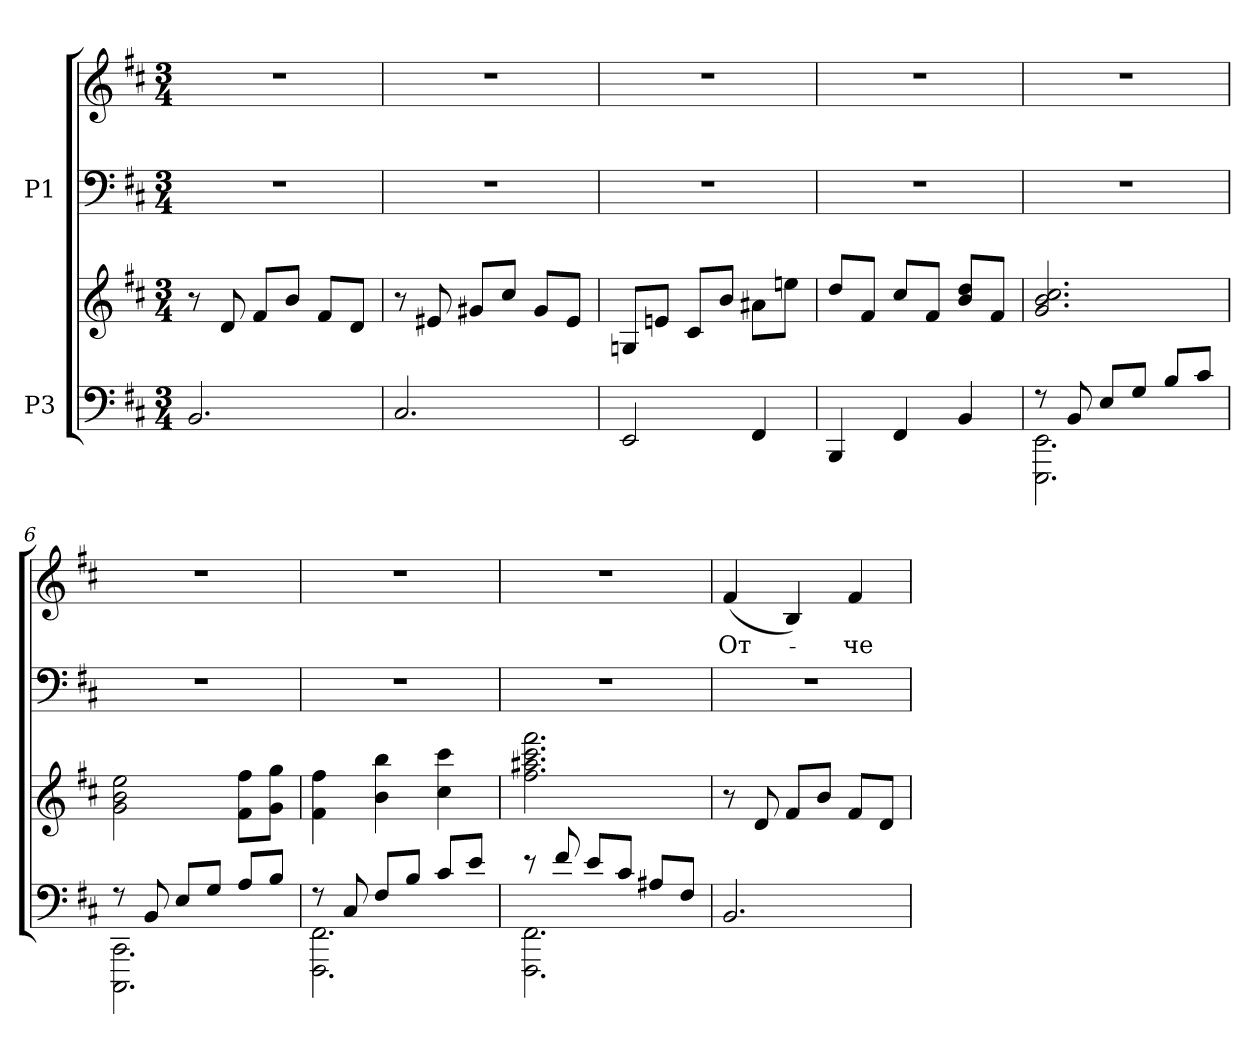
**kern	**kern	**kern	**kern	**text
*part2	*part2	*part1	*part1	*part1
*staff4	*staff3	*staff2	*staff1	*staff1
*I"P3	*	*I"P1	*	*
!!LO:PB:g=z
*clefF4	*clefG2	*clefF4	*clefG2	*
*k[f#c#]	*k[f#c#]	*k[f#c#]	*k[f#c#]	*
*b:	*b:	*b:	*b:	*
*M3/4	*M3/4	*M3/4	*M3/4	*
*MM80	*MM80	*MM80	*MM80	*
=1	=1	=1	=1	=1
!	!	!LO:N:vis=1	!LO:N:vis=1	!
2.BBi/	8r	2.r	2.r	.
.	8di/	.	.	.
.	8f#i/L	.	.	.
.	8bi/J	.	.	.
.	8f#i/L	.	.	.
.	8di/J	.	.	.
=2	=2	=2	=2	=2
!	!	!LO:N:vis=1	!LO:N:vis=1	!
2.C#i/	8r	2.r	2.r	.
.	8e#Xi/	.	.	.
.	8g#Xi/L	.	.	.
.	8cc#i/J	.	.	.
.	8g#i/L	.	.	.
.	8e#i/J	.	.	.
=3	=3	=3	=3	=3
!	!	!LO:N:vis=1	!LO:N:vis=1	!
2EEi/	8Gni/L	2.r	2.r	.
.	8eni/J	.	.	.
.	8c#i/L	.	.	.
.	8bi/J	.	.	.
4FF#i/	8a#Xi\L	.	.	.
.	8eeni\J	.	.	.
=4	=4	=4	=4	=4
!	!	!LO:N:vis=1	!LO:N:vis=1	!
4BBBi/	8ddi/L	2.r	2.r	.
.	8f#i/J	.	.	.
4FF#i/	8cc#i/L	.	.	.
.	8f#i/J	.	.	.
4BBi/	8bi/ 8ddiL	.	.	.
.	8f#i/J	.	.	.
=5	=5	=5	=5	=5
*^	*	*	*	*
!	!	!	!LO:N:vis=1	!LO:N:vis=1	!
8r	2.EEEi\ 2.EEi	2.gi/ 2.bi 2.cc#i	2.r	2.r	.
8BBi/	.	.	.	.	.
8Ei/L	.	.	.	.	.
8Gi/J	.	.	.	.	.
8Bi/L	.	.	.	.	.
8c#i/J	.	.	.	.	.
=6	=6	=6	=6	=6	=6
!	!	!	!LO:N:vis=1	!LO:N:vis=1	!
8r	2.CCC#i\ 2.CC#i	2gi\ 2bi 2eei	2.r	2.r	.
8BBi/	.	.	.	.	.
8Ei/L	.	.	.	.	.
8Gi/J	.	.	.	.	.
8Ai/L	.	8f#i\ 8ff#iL	.	.	.
8Bi/J	.	8gi\ 8ggiJ	.	.	.
!!LO:LB:g=z
=7	=7	=7	=7	=7	=7
!	!	!	!LO:N:vis=1	!LO:N:vis=1	!
8r	2.FFF#i\ 2.FF#i	4f#i\ 4ff#i	2.r	2.r	.
8C#i/	.	.	.	.	.
8F#i/L	.	4bi\ 4bbi	.	.	.
8Bi/J	.	.	.	.	.
8c#i/L	.	4cc#i\ 4ccc#i	.	.	.
8ei/J	.	.	.	.	.
=8	=8	=8	=8	=8	=8
!	!	!	!LO:N:vis=1	!LO:N:vis=1	!
8r	2.FFF#i\ 2.FF#i	2.ff#i\ 2.aa#Xi 2.ccc#i 2.fff#i	2.r	2.r	.
8f#i/	.	.	.	.	.
8ei/L	.	.	.	.	.
8c#i/J	.	.	.	.	.
8A#Xi/L	.	.	.	.	.
8F#i/J	.	.	.	.	.
*v	*v	*	*	*	*
=9	=9	=9	=9	=9
!	!	!LO:N:vis=1	!	!
!	!	!	!	!LO:LY:b:color=#000000
2.BBi/	8r	2.r	(4f#i/	От-
.	8di/	.	.	.
.	8f#i/L	.	4Bi/)	.
.	8bi/J	.	.	.
!	!	!	!	!LO:LY:b:color=#000000
.	8f#i/L	.	4f#i/	-че
.	8di/J	.	.	.
=	=	=	=	=
*-	*-	*-	*-	*-
